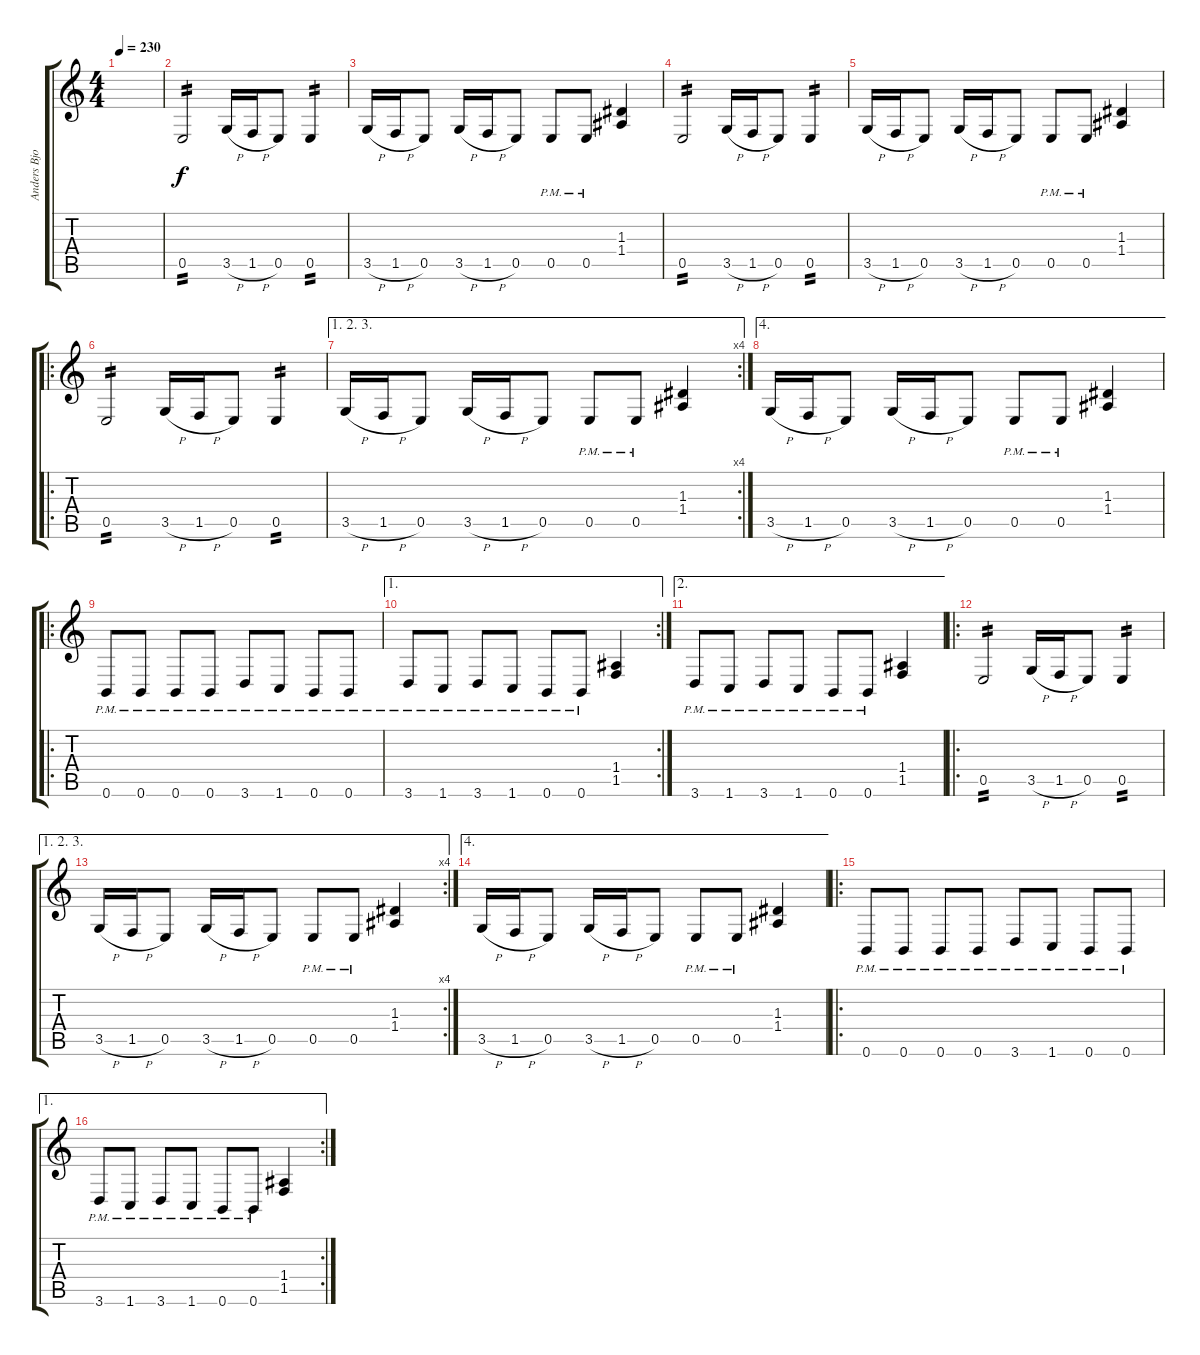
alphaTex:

\track ("Anders Bjorler - Lead Guitar" "Anders Bjo") {instrument overdrivenguitar}
\staff {score tabs}
\tuning (B3 Gb3 D3 A2 E2 B1) {hide}
\ts (4 4)
\tempo 230
\clef g2
\ks c
|
0.5.2{tp 2} 3.5{h}.16 1.5{h}.16 0.5.8 0.5.4{tp 2} |
3.5{h}.16 1.5{h}.16 0.5.8 3.5{h}.16 1.5{h}.16 0.5.8 0.5{pm}.8 0.5{pm}.8 (1.3 1.4).4 |
0.5.2{tp 2} 3.5{h}.16 1.5{h}.16 0.5.8 0.5.4{tp 2} |
3.5{h}.16 1.5{h}.16 0.5.8 3.5{h}.16 1.5{h}.16 0.5.8 0.5{pm}.8 0.5{pm}.8 (1.3 1.4).4 |
\ro
0.5.2{tp 2} 3.5{h}.16 1.5{h}.16 0.5.8 0.5.4{tp 2} |
\ae (1 2 3)
\rc 4
3.5{h}.16 1.5{h}.16 0.5.8 3.5{h}.16 1.5{h}.16 0.5.8 0.5{pm}.8 0.5{pm}.8 (1.3 1.4).4 |
\ae 4
3.5{h}.16 1.5{h}.16 0.5.8 3.5{h}.16 1.5{h}.16 0.5.8 0.5{pm}.8 0.5{pm}.8 (1.3 1.4).4 |
\ro
0.6{pm}.8 0.6{pm}.8 0.6{pm}.8 0.6{pm}.8 3.6{pm}.8 1.6{pm}.8 0.6{pm}.8 0.6{pm}.8 |
\ae 1
\rc 2
3.6{pm}.8 1.6{pm}.8 3.6{pm}.8 1.6{pm}.8 0.6{pm}.8 0.6{pm}.8 (1.4 1.5).4 |
\ae 2
3.6{pm}.8 1.6{pm}.8 3.6{pm}.8 1.6{pm}.8 0.6{pm}.8 0.6{pm}.8 (1.4 1.5).4 |
\ro
0.5.2{tp 2} 3.5{h}.16 1.5{h}.16 0.5.8 0.5.4{tp 2} |
\ae (1 2 3)
\rc 4
3.5{h}.16 1.5{h}.16 0.5.8 3.5{h}.16 1.5{h}.16 0.5.8 0.5{pm}.8 0.5{pm}.8 (1.3 1.4).4 |
\ae 4
3.5{h}.16 1.5{h}.16 0.5.8 3.5{h}.16 1.5{h}.16 0.5.8 0.5{pm}.8 0.5{pm}.8 (1.3 1.4).4 |
\ro
0.6{pm}.8 0.6{pm}.8 0.6{pm}.8 0.6{pm}.8 3.6{pm}.8 1.6{pm}.8 0.6{pm}.8 0.6{pm}.8 |
\ae 1
\rc 2
3.6{pm}.8 1.6{pm}.8 3.6{pm}.8 1.6{pm}.8 0.6{pm}.8 0.6{pm}.8 (1.4 1.5).4
